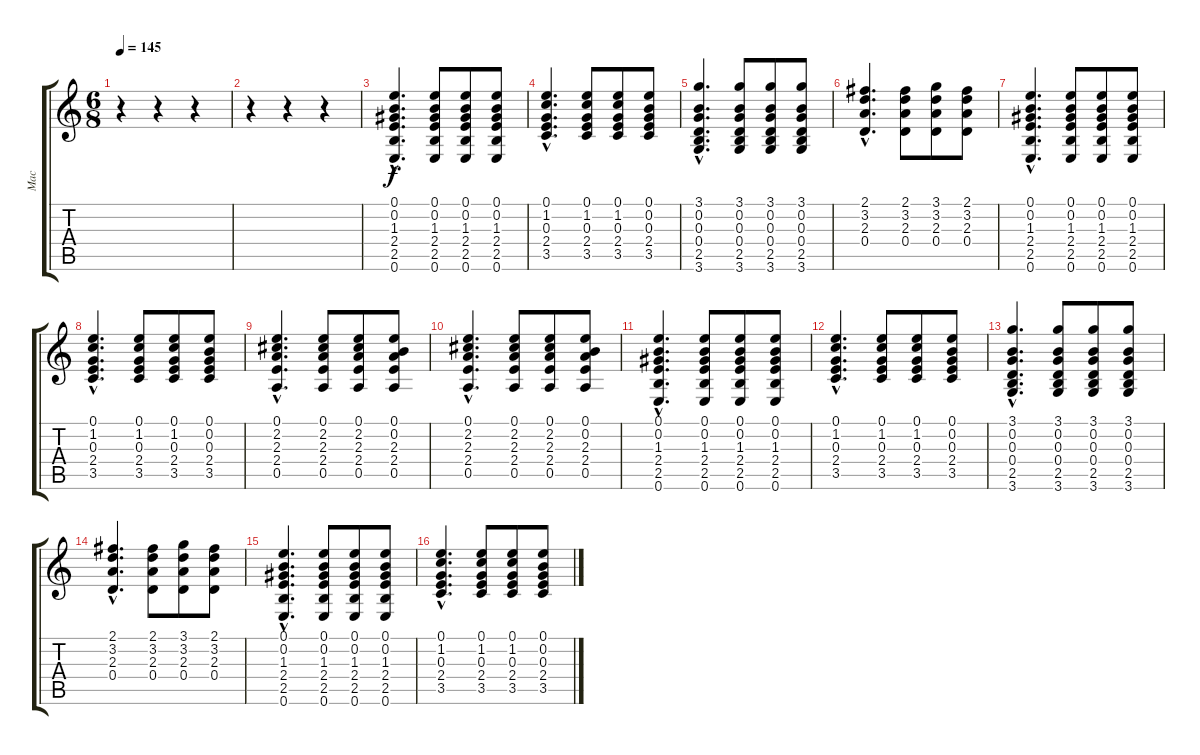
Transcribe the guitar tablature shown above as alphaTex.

\track ("Mac" "Mac") {instrument acousticguitarnylon}
\staff {score tabs}
\tuning (E4 B3 G3 D3 A2 E2) {hide}
\ts (6 8)
\tempo 145
\clef g2
\ks c
r.4{dy f instrument acousticguitarnylon} r.4 r.4 |
r.4 r.4 r.4 |
(0.1{hac} 0.2{hac} 1.3{hac} 2.4{hac} 2.5{hac} 0.6{hac}).4{d} (0.1 0.2 1.3 2.4 2.5 0.6).8 (0.1 0.2 1.3 2.4 2.5 0.6).8 (0.1 0.2 1.3 2.4 2.5 0.6).8 |
(0.1{hac} 1.2{hac} 0.3{hac} 2.4{hac} 3.5{hac}).4{d} (0.1 1.2 0.3 2.4 3.5).8 (0.1 1.2 0.3 2.4 3.5).8 (0.1 0.2 0.3 2.4 3.5).8 |
(3.1{hac} 0.2{hac} 0.3{hac} 0.4{hac} 2.5{hac} 3.6{hac}).4{d} (3.1 0.2 0.3 0.4 2.5 3.6).8 (3.1 0.2 0.3 0.4 2.5 3.6).8 (3.1 0.2 0.3 0.4 2.5 3.6).8 |
(2.1{hac} 3.2{hac} 2.3{hac} 0.4{hac}).4{d} (2.1 3.2 2.3 0.4).8 (3.1 3.2 2.3 0.4).8 (2.1 3.2 2.3 0.4).8 |
(0.1{hac} 0.2{hac} 1.3{hac} 2.4{hac} 2.5{hac} 0.6{hac}).4{d} (0.1 0.2 1.3 2.4 2.5 0.6).8 (0.1 0.2 1.3 2.4 2.5 0.6).8 (0.1 0.2 1.3 2.4 2.5 0.6).8 |
(0.1{hac} 1.2{hac} 0.3{hac} 2.4{hac} 3.5{hac}).4{d} (0.1 1.2 0.3 2.4 3.5).8 (0.1 1.2 0.3 2.4 3.5).8 (0.1 0.2 0.3 2.4 3.5).8 |
(0.1{hac} 2.2{hac} 2.3{hac} 2.4{hac} 0.5{hac}).4{d} (0.1 2.2 2.3 2.4 0.5).8 (0.1 2.2 2.3 2.4 0.5).8 (0.1 0.2 2.3 2.4 0.5).8 |
(0.1{hac} 2.2{hac} 2.3{hac} 2.4{hac} 0.5{hac}).4{d} (0.1 2.2 2.3 2.4 0.5).8 (0.1 2.2 2.3 2.4 0.5).8 (0.1 0.2 2.3 2.4 0.5).8 |
(0.1{hac} 0.2{hac} 1.3{hac} 2.4{hac} 2.5{hac} 0.6{hac}).4{d} (0.1 0.2 1.3 2.4 2.5 0.6).8 (0.1 0.2 1.3 2.4 2.5 0.6).8 (0.1 0.2 1.3 2.4 2.5 0.6).8 |
(0.1{hac} 1.2{hac} 0.3{hac} 2.4{hac} 3.5{hac}).4{d} (0.1 1.2 0.3 2.4 3.5).8 (0.1 1.2 0.3 2.4 3.5).8 (0.1 0.2 0.3 2.4 3.5).8 |
(3.1{hac} 0.2{hac} 0.3{hac} 0.4{hac} 2.5{hac} 3.6{hac}).4{d} (3.1 0.2 0.3 0.4 2.5 3.6).8 (3.1 0.2 0.3 0.4 2.5 3.6).8 (3.1 0.2 0.3 0.4 2.5 3.6).8 |
(2.1{hac} 3.2{hac} 2.3{hac} 0.4{hac}).4{d} (2.1 3.2 2.3 0.4).8 (3.1 3.2 2.3 0.4).8 (2.1 3.2 2.3 0.4).8 |
(0.1{hac} 0.2{hac} 1.3{hac} 2.4{hac} 2.5{hac} 0.6{hac}).4{d} (0.1 0.2 1.3 2.4 2.5 0.6).8 (0.1 0.2 1.3 2.4 2.5 0.6).8 (0.1 0.2 1.3 2.4 2.5 0.6).8 |
(0.1{hac} 1.2{hac} 0.3{hac} 2.4{hac} 3.5{hac}).4{d} (0.1 1.2 0.3 2.4 3.5).8 (0.1 1.2 0.3 2.4 3.5).8 (0.1 0.2 0.3 2.4 3.5).8
